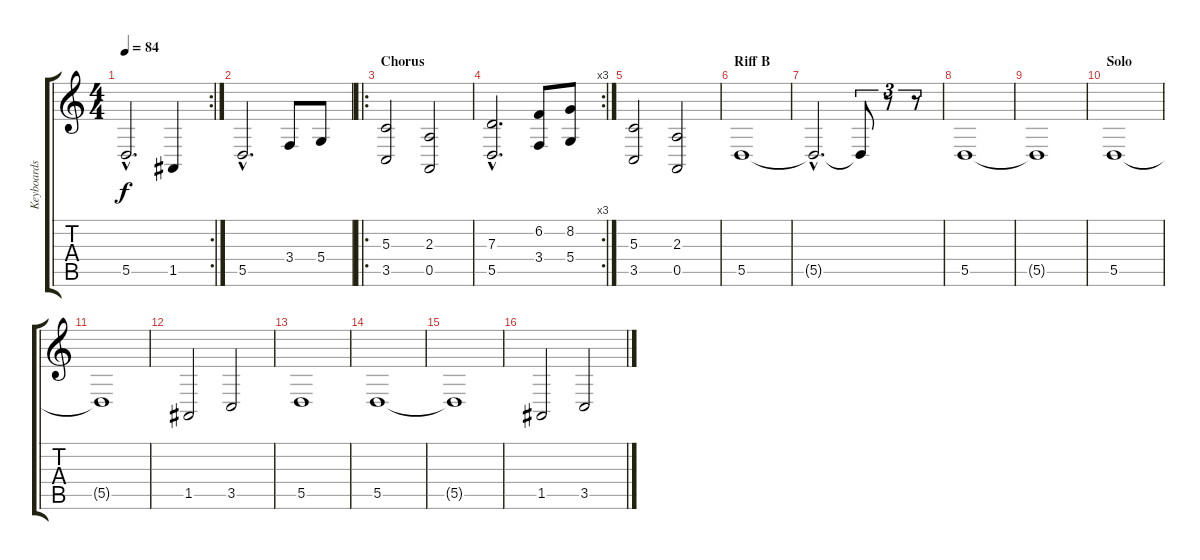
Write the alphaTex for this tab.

\track ("Keyboards" "Keyboards") {instrument stringensemble1}
\staff {score tabs}
\tuning (E4 B3 G3 D3 A2 E2) {hide}
\rc 2
\ts (4 4)
\tempo 84
\clef g2
\ks c
5.5{hac}.2{d dy f} 1.5.4 |
5.5{hac}.2{d} 3.4.8 5.4.8 |
\ro
\section ("" "Chorus")
(5.3 3.5).2 (2.3 0.5).2 |
\rc 3
(7.3{hac} 5.5{hac}).2{d} (6.2 3.4).8 (8.2 5.4).8 |
(5.3 3.5).2 (2.3 0.5).2 |
\section ("" "Riff B")
5.5.1 |
5.5{hac t}.2{d} 5.5{t}.8{tu (3 2)} r.8{tu (3 2)} r.8{tu (3 2)} |
5.5.1 |
5.5{t}.1 |
\section ("" "Solo")
5.5.1 |
5.5{t}.1 |
1.5.2 3.5.2 |
5.5.1 |
5.5.1 |
5.5{t}.1 |
1.5.2 3.5.2
